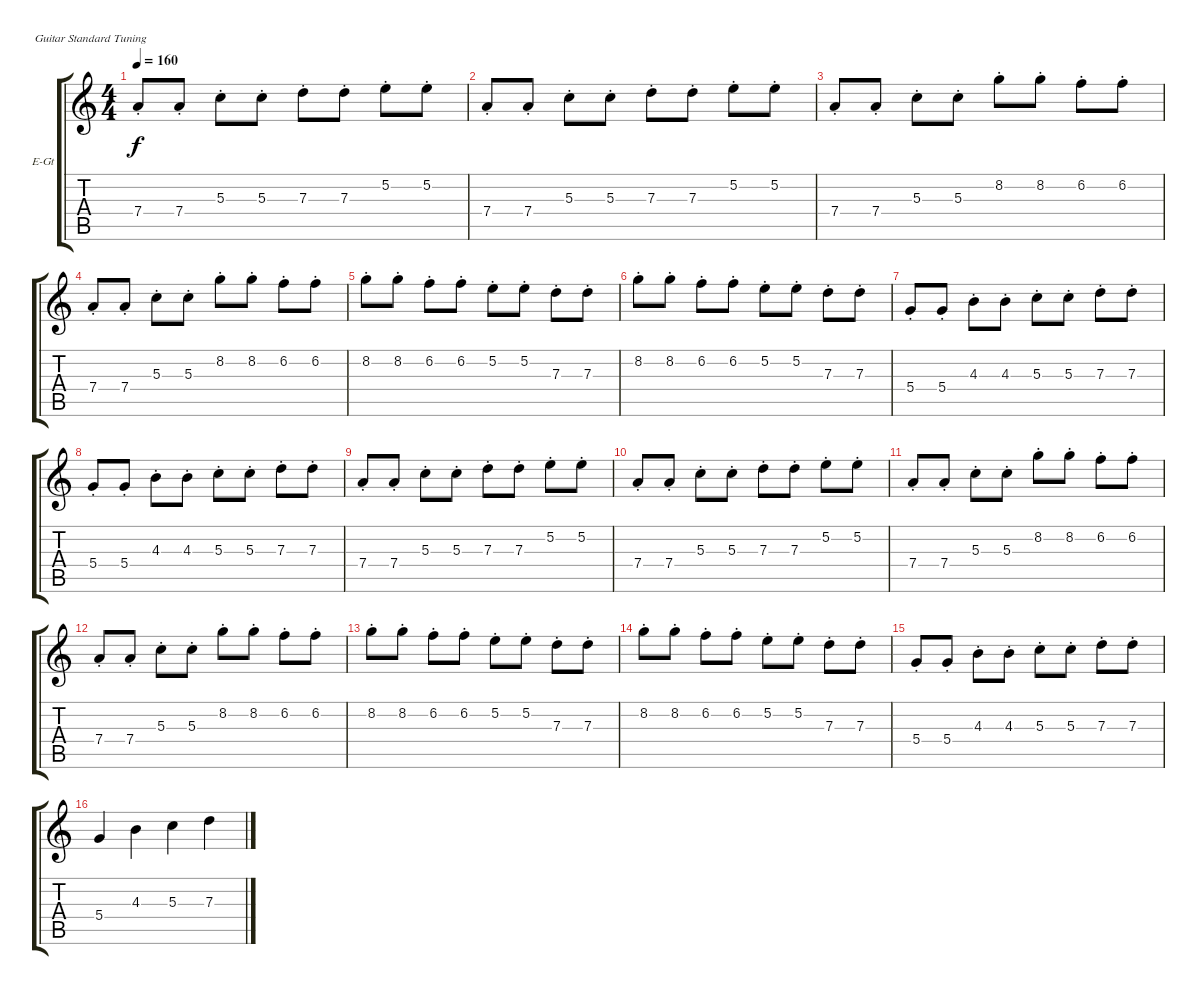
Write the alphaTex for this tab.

\bracketExtendMode groupsimilarinstruments
\firstSystemTrackNameOrientation horizontal
\otherSystemsTrackNameOrientation horizontal
\track ("Guitar 1" "E-Gt") {instrument distortionguitar}
\staff {score tabs}
\tuning (E4 B3 G3 D3 A2 E2)
\ts (4 4)
\tempo 160
\clef g2
\ks c
7.4{st}.8{dy f instrument distortionguitar} 7.4{st}.8 5.3{st}.8 5.3{st}.8 7.3{st}.8 7.3{st}.8 5.2{st}.8 5.2{st}.8 |
7.4{st}.8 7.4{st}.8 5.3{st}.8 5.3{st}.8 7.3{st}.8 7.3{st}.8 5.2{st}.8 5.2{st}.8 |
7.4{st}.8 7.4{st}.8 5.3{st}.8 5.3{st}.8 8.2{st}.8 8.2{st}.8 6.2{st}.8 6.2{st}.8 |
7.4{st}.8 7.4{st}.8 5.3{st}.8 5.3{st}.8 8.2{st}.8 8.2{st}.8 6.2{st}.8 6.2{st}.8 |
8.2{st}.8 8.2{st}.8 6.2{st}.8 6.2{st}.8 5.2{st}.8 5.2{st}.8 7.3{st}.8 7.3{st}.8 |
8.2{st}.8 8.2{st}.8 6.2{st}.8 6.2{st}.8 5.2{st}.8 5.2{st}.8 7.3{st}.8 7.3{st}.8 |
5.4{st}.8 5.4{st}.8 4.3{st}.8 4.3{st}.8 5.3{st}.8 5.3{st}.8 7.3{st}.8 7.3{st}.8 |
5.4{st}.8 5.4{st}.8 4.3{st}.8 4.3{st}.8 5.3{st}.8 5.3{st}.8 7.3{st}.8 7.3{st}.8 |
7.4{st}.8 7.4{st}.8 5.3{st}.8 5.3{st}.8 7.3{st}.8 7.3{st}.8 5.2{st}.8 5.2{st}.8 |
7.4{st}.8 7.4{st}.8 5.3{st}.8 5.3{st}.8 7.3{st}.8 7.3{st}.8 5.2{st}.8 5.2{st}.8 |
7.4{st}.8 7.4{st}.8 5.3{st}.8 5.3{st}.8 8.2{st}.8 8.2{st}.8 6.2{st}.8 6.2{st}.8 |
7.4{st}.8 7.4{st}.8 5.3{st}.8 5.3{st}.8 8.2{st}.8 8.2{st}.8 6.2{st}.8 6.2{st}.8 |
8.2{st}.8 8.2{st}.8 6.2{st}.8 6.2{st}.8 5.2{st}.8 5.2{st}.8 7.3{st}.8 7.3{st}.8 |
8.2{st}.8 8.2{st}.8 6.2{st}.8 6.2{st}.8 5.2{st}.8 5.2{st}.8 7.3{st}.8 7.3{st}.8 |
5.4{st}.8 5.4{st}.8 4.3{st}.8 4.3{st}.8 5.3{st}.8 5.3{st}.8 7.3{st}.8 7.3{st}.8 |
5.4.4 4.3.4 5.3.4 7.3.4
